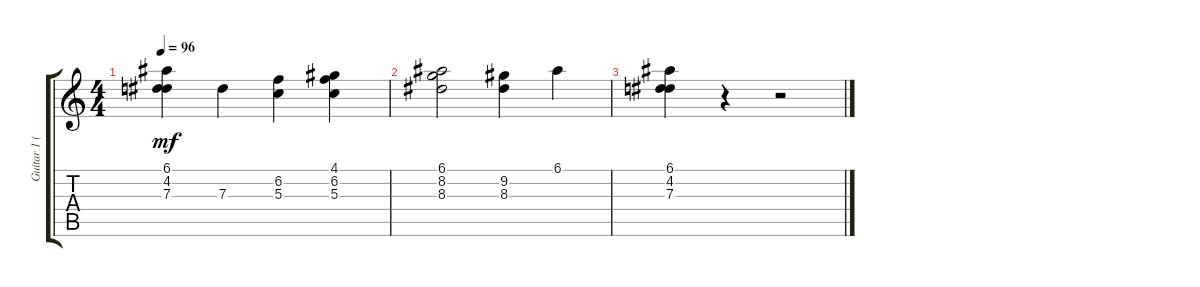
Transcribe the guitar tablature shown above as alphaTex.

\track ("Guitar 1 (Rythm)" "Guitar 1 (") {instrument electricguitarclean}
\staff {score tabs}
\tuning (E4 B3 G3 D3 A2 E2) {hide}
\ts (4 4)
\tempo 96
\clef g2
\ks c
(6.1 4.2 7.3).4{dy mf} 7.3.4 (6.2 5.3).4 (4.1 6.2 5.3).4 |
(6.1 8.2 8.3).2 (9.2 8.3).4 6.1.4 |
(6.1 4.2 7.3).4 r.4 r.2
